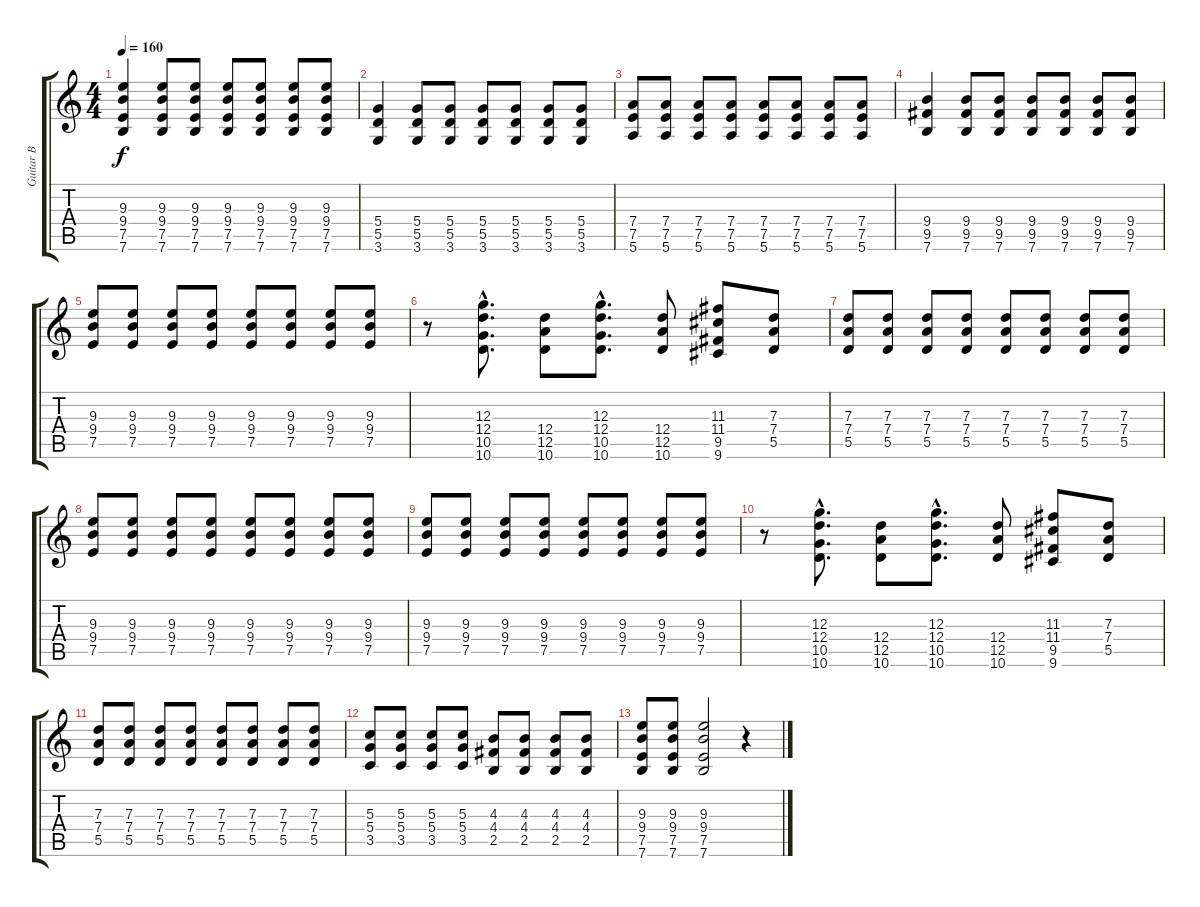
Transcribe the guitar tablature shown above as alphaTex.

\track ("Guitar B" "Guitar B") {instrument distortionguitar}
\staff {score tabs}
\tuning (E4 B3 G3 D3 A2 E2) {hide}
\ts (4 4)
\tempo 160
\clef g2
\ks c
(9.3 9.4 7.5 7.6).4{dy f} (9.3 9.4 7.5 7.6).8 (9.3 9.4 7.5 7.6).8 (9.3 9.4 7.5 7.6).8 (9.3 9.4 7.5 7.6).8 (9.3 9.4 7.5 7.6).8 (9.3 9.4 7.5 7.6).8 |
(5.4 5.5 3.6).4 (5.4 5.5 3.6).8 (5.4 5.5 3.6).8 (5.4 5.5 3.6).8 (5.4 5.5 3.6).8 (5.4 5.5 3.6).8 (5.4 5.5 3.6).8 |
(7.4 7.5 5.6).8 (7.4 7.5 5.6).8 (7.4 7.5 5.6).8 (7.4 7.5 5.6).8 (7.4 7.5 5.6).8 (7.4 7.5 5.6).8 (7.4 7.5 5.6).8 (7.4 7.5 5.6).8 |
(9.4 9.5 7.6).4 (9.4 9.5 7.6).8 (9.4 9.5 7.6).8 (9.4 9.5 7.6).8 (9.4 9.5 7.6).8 (9.4 9.5 7.6).8 (9.4 9.5 7.6).8 |
(9.3 9.4 7.5).8 (9.3 9.4 7.5).8 (9.3 9.4 7.5).8 (9.3 9.4 7.5).8 (9.3 9.4 7.5).8 (9.3 9.4 7.5).8 (9.3 9.4 7.5).8 (9.3 9.4 7.5).8 |
r.8 (12.3{hac} 12.4{hac} 10.5{hac} 10.6{hac}).8{d} (12.4 12.5 10.6).8 (12.3{hac} 12.4{hac} 10.5{hac} 10.6{hac}).8{d} (12.4 12.5 10.6).8 (11.3 11.4 9.5 9.6).8 (7.3 7.4 5.5).8 |
(7.3 7.4 5.5).8 (7.3 7.4 5.5).8 (7.3 7.4 5.5).8 (7.3 7.4 5.5).8 (7.3 7.4 5.5).8 (7.3 7.4 5.5).8 (7.3 7.4 5.5).8 (7.3 7.4 5.5).8 |
(9.3 9.4 7.5).8 (9.3 9.4 7.5).8 (9.3 9.4 7.5).8 (9.3 9.4 7.5).8 (9.3 9.4 7.5).8 (9.3 9.4 7.5).8 (9.3 9.4 7.5).8 (9.3 9.4 7.5).8 |
(9.3 9.4 7.5).8 (9.3 9.4 7.5).8 (9.3 9.4 7.5).8 (9.3 9.4 7.5).8 (9.3 9.4 7.5).8 (9.3 9.4 7.5).8 (9.3 9.4 7.5).8 (9.3 9.4 7.5).8 |
r.8 (12.3{hac} 12.4{hac} 10.5{hac} 10.6{hac}).8{d} (12.4 12.5 10.6).8 (12.3{hac} 12.4{hac} 10.5{hac} 10.6{hac}).8{d} (12.4 12.5 10.6).8 (11.3 11.4 9.5 9.6).8 (7.3 7.4 5.5).8 |
(7.3 7.4 5.5).8 (7.3 7.4 5.5).8 (7.3 7.4 5.5).8 (7.3 7.4 5.5).8 (7.3 7.4 5.5).8 (7.3 7.4 5.5).8 (7.3 7.4 5.5).8 (7.3 7.4 5.5).8 |
(5.3 5.4 3.5).8 (5.3 5.4 3.5).8 (5.3 5.4 3.5).8 (5.3 5.4 3.5).8 (4.3 4.4 2.5).8 (4.3 4.4 2.5).8 (4.3 4.4 2.5).8 (4.3 4.4 2.5).8 |
(9.3 9.4 7.5 7.6).8 (9.3 9.4 7.5 7.6).8 (9.3 9.4 7.5 7.6).2 r.4
